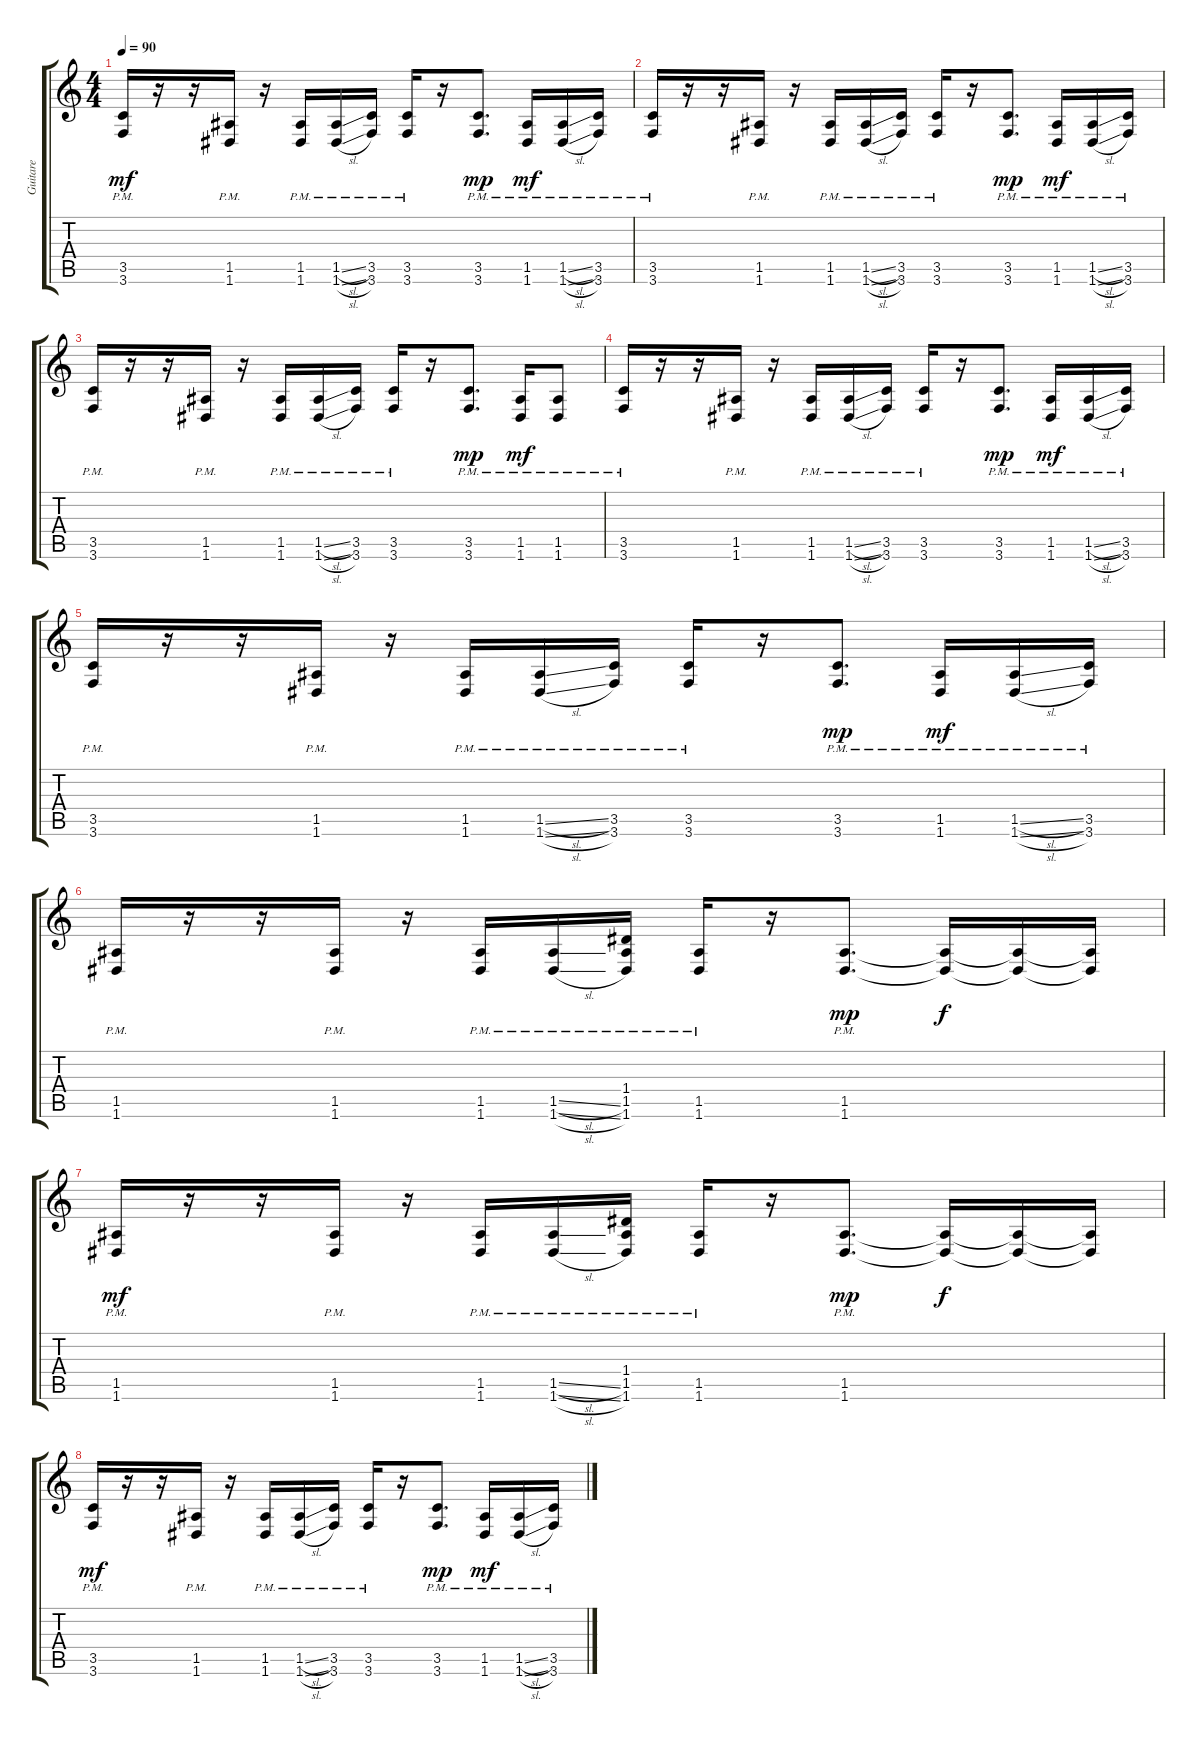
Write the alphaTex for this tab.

\track ("Guitare" "Guitare") {instrument electricguitarjazz}
\staff {score tabs}
\tuning (E4 B3 G3 D3 A2 D2) {hide}
\ts (4 4)
\tempo 90
\clef g2
\ks c
(3.5{pm} 3.6{pm}).16{dy mf} r.16 r.16 (1.5{pm} 1.6{pm}).16 r.16 (1.5{pm} 1.6{pm}).16 (1.5{sl pm} 1.6{sl pm}).16 (3.5{pm} 3.6{pm}).16 (3.5{pm} 3.6{pm}).16 r.16 (3.5{pm} 3.6{pm}).8{d dy mp} (1.5{pm} 1.6{pm}).16{dy mf} (1.5{sl pm} 1.6{sl pm}).16 (3.5{pm} 3.6{pm}).16 |
(3.5{pm} 3.6{pm}).16 r.16 r.16 (1.5{pm} 1.6{pm}).16 r.16 (1.5{pm} 1.6{pm}).16 (1.5{sl pm} 1.6{sl pm}).16 (3.5{pm} 3.6{pm}).16 (3.5{pm} 3.6{pm}).16 r.16 (3.5{pm} 3.6{pm}).8{d dy mp} (1.5{pm} 1.6{pm}).16{dy mf} (1.5{sl pm} 1.6{sl pm}).16 (3.5{pm} 3.6{pm}).16 |
(3.5{pm} 3.6{pm}).16 r.16 r.16 (1.5{pm} 1.6{pm}).16 r.16 (1.5{pm} 1.6{pm}).16 (1.5{sl pm} 1.6{sl pm}).16 (3.5{pm} 3.6{pm}).16 (3.5{pm} 3.6{pm}).16 r.16 (3.5{pm} 3.6{pm}).8{d dy mp} (1.5{pm} 1.6{pm}).16{dy mf} (1.5{pm} 1.6{pm}).8 |
(3.5{pm} 3.6{pm}).16 r.16 r.16 (1.5{pm} 1.6{pm}).16 r.16 (1.5{pm} 1.6{pm}).16 (1.5{sl pm} 1.6{sl pm}).16 (3.5{pm} 3.6{pm}).16 (3.5{pm} 3.6{pm}).16 r.16 (3.5{pm} 3.6{pm}).8{d dy mp} (1.5{pm} 1.6{pm}).16{dy mf} (1.5{sl pm} 1.6{sl pm}).16 (3.5{pm} 3.6{pm}).16 |
(3.5{pm} 3.6{pm}).16 r.16 r.16 (1.5{pm} 1.6{pm}).16 r.16 (1.5{pm} 1.6{pm}).16 (1.5{sl pm} 1.6{sl pm}).16 (3.5{pm} 3.6{pm}).16 (3.5{pm} 3.6{pm}).16 r.16 (3.5{pm} 3.6{pm}).8{d dy mp} (1.5{pm} 1.6{pm}).16{dy mf} (1.5{sl pm} 1.6{sl pm}).16 (3.5{pm} 3.6{pm}).16 |
(1.5{pm} 1.6{pm}).16 r.16 r.16 (1.5{pm} 1.6{pm}).16 r.16 (1.5{pm} 1.6{pm}).16 (1.5{sl pm} 1.6{sl pm}).16 (1.4 1.5{pm} 1.6{pm}).16 (1.5{pm} 1.6{pm}).16 r.16 (1.5{pm} 1.6).8{d dy mp} (1.5{t} 1.6{t}).16{dy f} (1.5{t} 1.6{t}).16 (1.5{t} 1.6{t}).16 |
(1.5{pm} 1.6{pm}).16{dy mf} r.16 r.16 (1.5{pm} 1.6{pm}).16 r.16 (1.5{pm} 1.6{pm}).16 (1.5{sl pm} 1.6{sl pm}).16 (1.4 1.5{pm} 1.6{pm}).16 (1.5{pm} 1.6{pm}).16 r.16 (1.5{pm} 1.6).8{d dy mp} (1.5{t} 1.6{t}).16{dy f} (1.5{t} 1.6{t}).16 (1.5{t} 1.6{t}).16 |
(3.5{pm} 3.6{pm}).16{dy mf} r.16 r.16 (1.5{pm} 1.6{pm}).16 r.16 (1.5{pm} 1.6{pm}).16 (1.5{sl pm} 1.6{sl pm}).16 (3.5{pm} 3.6{pm}).16 (3.5{pm} 3.6{pm}).16 r.16 (3.5{pm} 3.6{pm}).8{d dy mp} (1.5{pm} 1.6{pm}).16{dy mf} (1.5{sl pm} 1.6{sl pm}).16 (3.5{pm} 3.6{pm}).16
